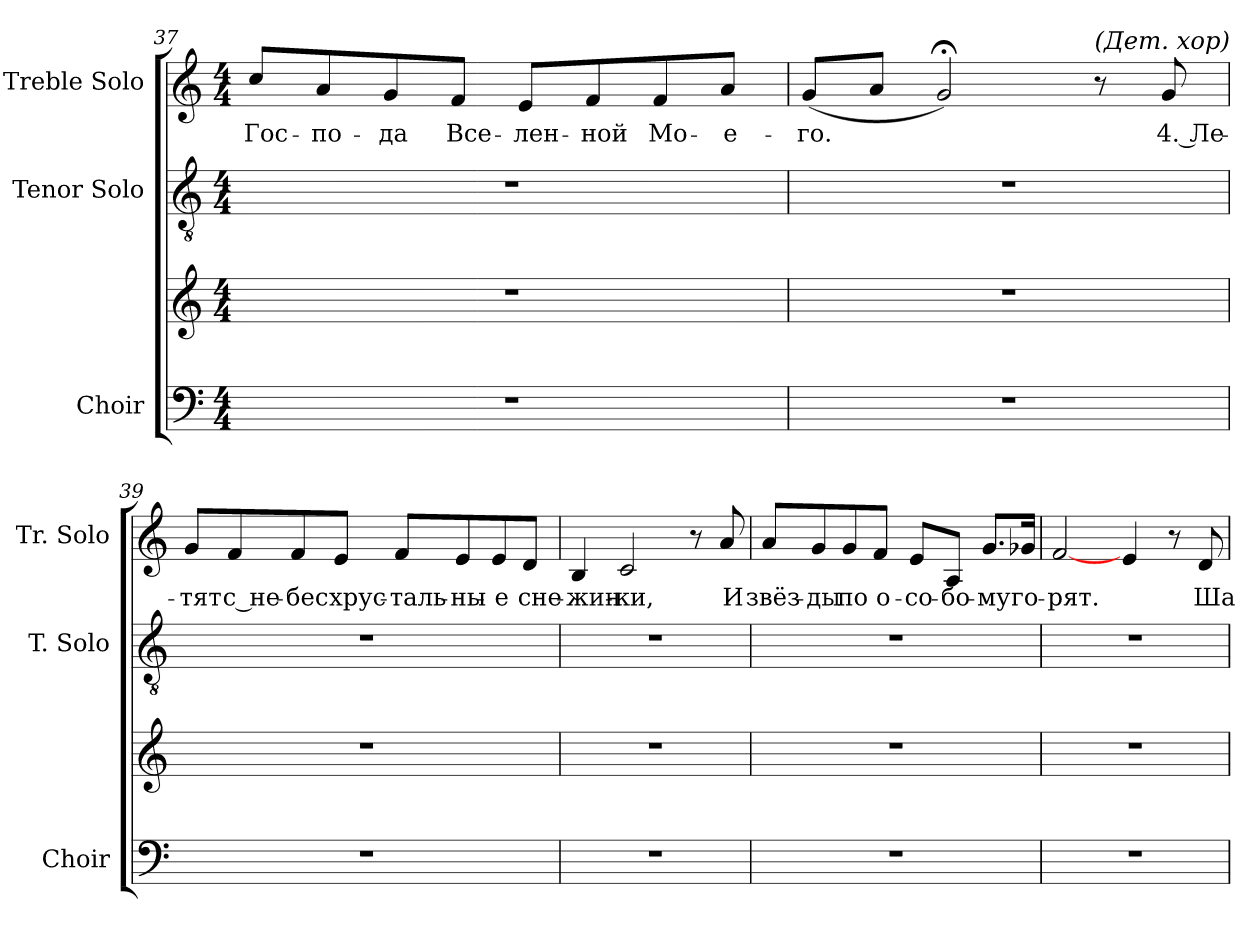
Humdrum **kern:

**kern	**kern	**kern	**kern	**text
*part3	*part3	*part2	*part1	*part1
*staff4	*staff3	*staff2	*staff1	*staff1
*I"Choir	*	*I"Tenor Solo	*I"Treble Solo	*
*I'Choir	*	*I'T. Solo	*I'Tr. Solo	*
!!LO:LB:g=z
*clefF4	*clefG2	*clefGv2	*clefG2	*
*	*	*ITrd7c12	*	*
*k[]	*k[]	*k[]	*k[]	*
*C:	*C:	*C:	*C:	*
*M4/4	*M4/4	*M4/4	*M4/4	*
=37	=37	=37	=37	=37
!	!	!	!	!LO:LY:b:color=#000000
1r	1r	1r	8cci/L	Гос-
!	!	!	!	!LO:LY:b:color=#000000
.	.	.	8ai/	-по-
!	!	!	!	!LO:LY:b:color=#000000
.	.	.	8gi/	-да
!	!	!	!	!LO:LY:b:color=#000000
.	.	.	8fi/J	Все-
!	!	!	!	!LO:LY:b:color=#000000
.	.	.	8ei/L	-лен-
!	!	!	!	!LO:LY:b:color=#000000
.	.	.	8fi/	-ной
!	!	!	!	!LO:LY:b:color=#000000
.	.	.	8fi/	Мо-
!	!	!	!	!LO:LY:b:color=#000000
.	.	.	8ai/J	-е-
=38	=38	=38	=38	=38
!	!	!	!	!LO:LY:b:color=#000000
1r	1r	1r	(8gi/L	-го.
.	.	.	8ai/J	.
.	.	.	2g;i/)	.
!	!	!	!LO:TX:a:i:t=(Дет. хор)	!
.	.	.	8r	.
!	!	!	!	!LO:LY:b:color=#000000
.	.	.	8gi/	4. Ле-
=39	=39	=39	=39	=39
!	!	!	!	!LO:LY:b:color=#000000
1r	1r	1r	8gi/L	-тят
!	!	!	!	!LO:LY:b:color=#000000
.	.	.	8fi/	с не-
!	!	!	!	!LO:LY:b:color=#000000
.	.	.	8fi/	-бес
!	!	!	!	!LO:LY:b:color=#000000
.	.	.	8ei/J	хрус-
!	!	!	!	!LO:LY:b:color=#000000
.	.	.	8fi/L	-таль-
!	!	!	!	!LO:LY:b:color=#000000
.	.	.	8ei/	-ны-
!	!	!	!	!LO:LY:b:color=#000000
.	.	.	8ei/	-е
!	!	!	!	!LO:LY:b:color=#000000
.	.	.	8di/J	сне-
!!LO:LB:g=z
=40	=40	=40	=40	=40
!	!	!	!	!LO:LY:b:color=#000000
1r	1r	1r	4Bi/	-жин-
!	!	!	!	!LO:LY:b:color=#000000
.	.	.	2ci/	-ки,
.	.	.	8r	.
!	!	!	!	!LO:LY:b:color=#000000
.	.	.	8ai/	И
=41	=41	=41	=41	=41
!	!	!	!	!LO:LY:b:color=#000000
1r	1r	1r	8ai/L	звёз-
!	!	!	!	!LO:LY:b:color=#000000
.	.	.	8gi/	-ды
!	!	!	!	!LO:LY:b:color=#000000
.	.	.	8gi/	по
!	!	!	!	!LO:LY:b:color=#000000
.	.	.	8fi/J	о-
!	!	!	!	!LO:LY:b:color=#000000
.	.	.	8ei/L	-со-
!	!	!	!	!LO:LY:b:color=#000000
.	.	.	8Ai/J	-бо-
!	!	!	!	!LO:LY:b:color=#000000
.	.	.	8.gi/L	-му
!	!	!	!	!LO:LY:b:color=#000000
.	.	.	16g-Xi/Jk	го-
=42	=42	=42	=42	=42
!	!	!	!	!LO:LY:b:color=#000000
1r	1r	1r	[<2fi/	-рят.
.	.	.	4ei/	.
.	.	.	8r	.
!	!	!	!	!LO:LY:b:color=#000000
.	.	.	8di/	Ша-
=	=	=	=	=
*-	*-	*-	*-	*-
